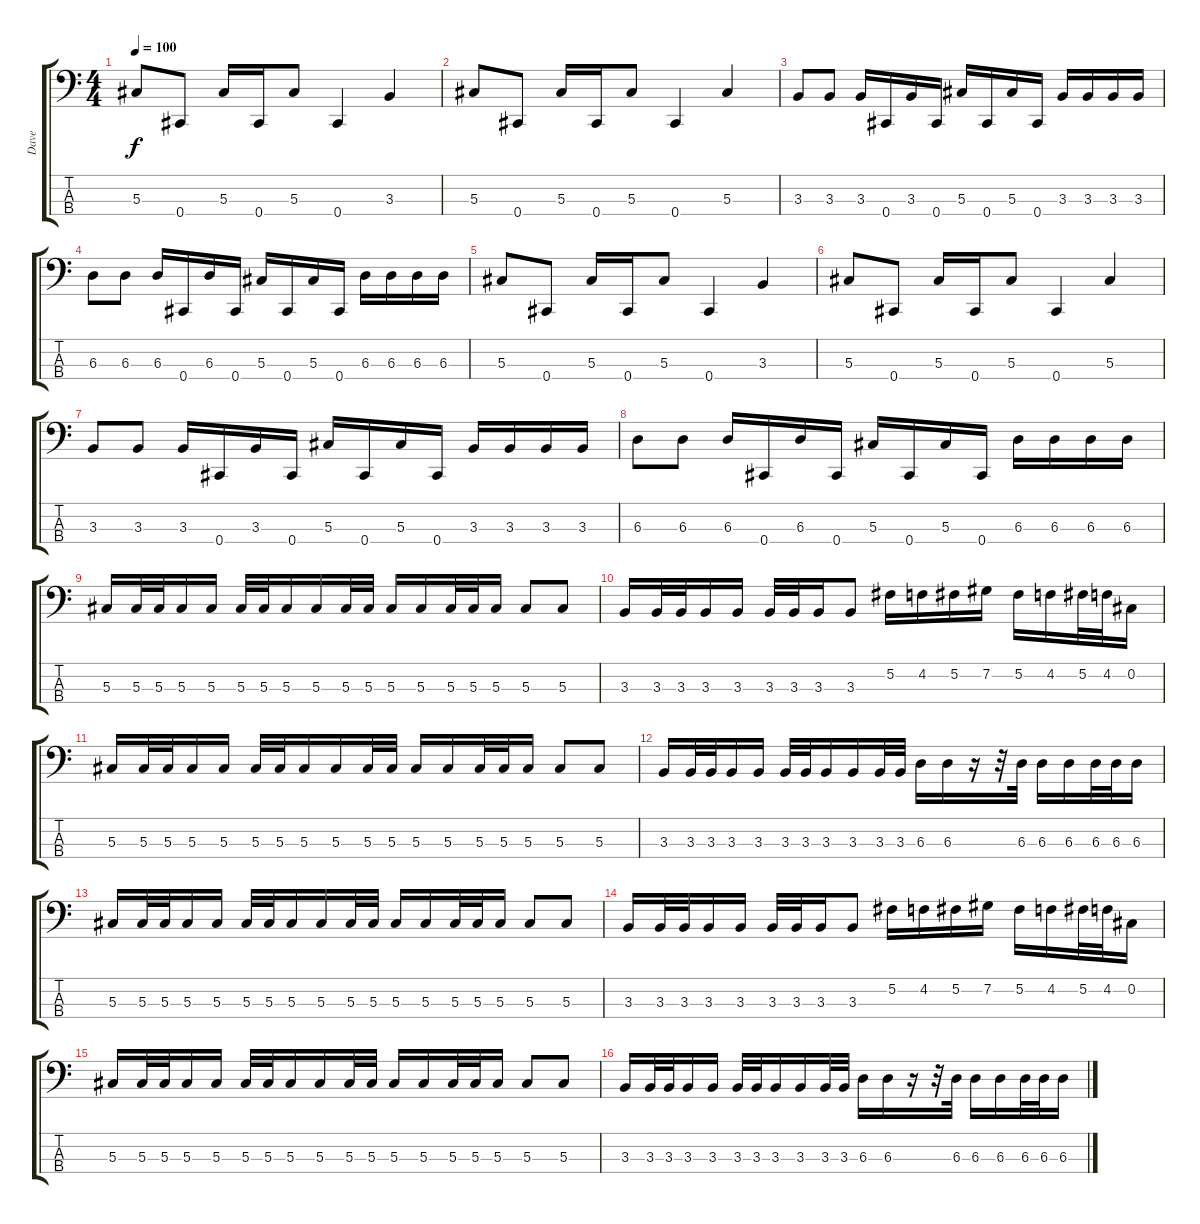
\track ("Dave" "Dave") {instrument electricbasspick}
\staff {score tabs}
\tuning (Gb2 Db2 Ab1 Db1) {hide}
\ts (4 4)
\tempo 100
\clef f4
\ks c
5.3.8{dy f} 0.4.8 5.3.16 0.4.16 5.3.8 0.4.4 3.3.4 |
5.3.8 0.4.8 5.3.16 0.4.16 5.3.8 0.4.4 5.3.4 |
3.3.8 3.3.8 3.3.16 0.4.16 3.3.16 0.4.16 5.3.16 0.4.16 5.3.16 0.4.16 3.3.16 3.3.16 3.3.16 3.3.16 |
6.3.8 6.3.8 6.3.16 0.4.16 6.3.16 0.4.16 5.3.16 0.4.16 5.3.16 0.4.16 6.3.16 6.3.16 6.3.16 6.3.16 |
5.3.8 0.4.8 5.3.16 0.4.16 5.3.8 0.4.4 3.3.4 |
5.3.8 0.4.8 5.3.16 0.4.16 5.3.8 0.4.4 5.3.4 |
3.3.8 3.3.8 3.3.16 0.4.16 3.3.16 0.4.16 5.3.16 0.4.16 5.3.16 0.4.16 3.3.16 3.3.16 3.3.16 3.3.16 |
6.3.8 6.3.8 6.3.16 0.4.16 6.3.16 0.4.16 5.3.16 0.4.16 5.3.16 0.4.16 6.3.16 6.3.16 6.3.16 6.3.16 |
5.3.16 5.3.32 5.3.32 5.3.16 5.3.16 5.3.32 5.3.32 5.3.16 5.3.16 5.3.32 5.3.32 5.3.16 5.3.16 5.3.32 5.3.32 5.3.16 5.3.8 5.3.8 |
3.3.16 3.3.32 3.3.32 3.3.16 3.3.16 3.3.32 3.3.32 3.3.16 3.3.8 5.2.16 4.2.16 5.2.16 7.2.16 5.2.16 4.2.16 5.2.32 4.2.32 0.2.16 |
5.3.16 5.3.32 5.3.32 5.3.16 5.3.16 5.3.32 5.3.32 5.3.16 5.3.16 5.3.32 5.3.32 5.3.16 5.3.16 5.3.32 5.3.32 5.3.16 5.3.8 5.3.8 |
3.3.16 3.3.32 3.3.32 3.3.16 3.3.16 3.3.32 3.3.32 3.3.16 3.3.16 3.3.32 3.3.32 6.3.16 6.3.16 r.16 r.32 6.3.32 6.3.16 6.3.16 6.3.32 6.3.32 6.3.16 |
5.3.16 5.3.32 5.3.32 5.3.16 5.3.16 5.3.32 5.3.32 5.3.16 5.3.16 5.3.32 5.3.32 5.3.16 5.3.16 5.3.32 5.3.32 5.3.16 5.3.8 5.3.8 |
3.3.16 3.3.32 3.3.32 3.3.16 3.3.16 3.3.32 3.3.32 3.3.16 3.3.8 5.2.16 4.2.16 5.2.16 7.2.16 5.2.16 4.2.16 5.2.32 4.2.32 0.2.16 |
5.3.16 5.3.32 5.3.32 5.3.16 5.3.16 5.3.32 5.3.32 5.3.16 5.3.16 5.3.32 5.3.32 5.3.16 5.3.16 5.3.32 5.3.32 5.3.16 5.3.8 5.3.8 |
3.3.16 3.3.32 3.3.32 3.3.16 3.3.16 3.3.32 3.3.32 3.3.16 3.3.16 3.3.32 3.3.32 6.3.16 6.3.16 r.16 r.32 6.3.32 6.3.16 6.3.16 6.3.32 6.3.32 6.3.16
